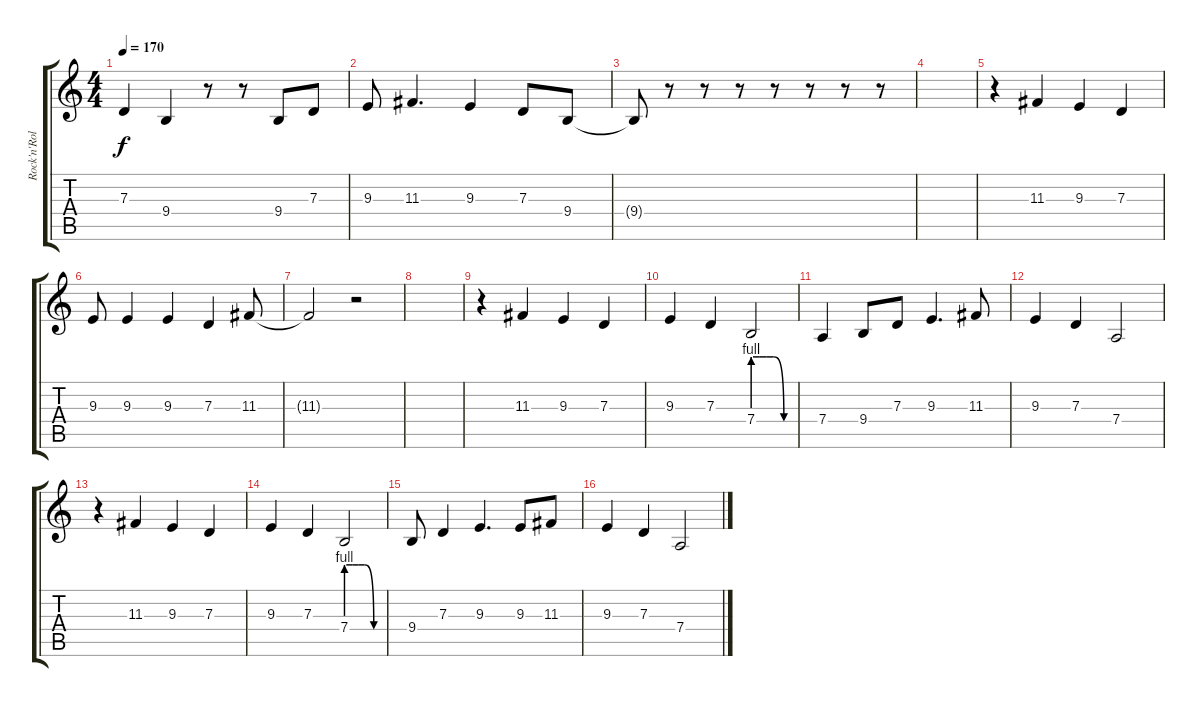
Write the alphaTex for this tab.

\track ("Rock'n'Rolf" "Rock'n'Rol") {instrument lead2sawtooth}
\staff {score tabs}
\tuning (E4 B3 G3 D3 A2 E2) {hide}
\ts (4 4)
\tempo 170
\clef g2
\ks c
7.3.4{dy f} 9.4.4 r.8 r.8 9.4.8 7.3.8 |
9.3.8 11.3.4{d} 9.3.4 7.3.8 9.4.8 |
9.4{t}.8 r.8 r.8 r.8 r.8 r.8 r.8 r.8 |
|
r.4 11.3.4 9.3.4 7.3.4 |
9.3.8 9.3.4 9.3.4 7.3.4 11.3.8 |
11.3{t}.2 r.2 |
|
r.4 11.3.4 9.3.4 7.3.4 |
9.3.4 7.3.4 7.4{be (custom 0 4 10 4 20 4 30 4 45 0 60 0)}.2 |
7.4.4 9.4.8 7.3.8 9.3.4{d} 11.3.8 |
9.3.4 7.3.4 7.4.2 |
r.4 11.3.4 9.3.4 7.3.4 |
9.3.4 7.3.4 7.4{be (custom 0 4 10 4 20 4 30 4 45 0 60 0)}.2 |
9.4.8 7.3.4 9.3.4{d} 9.3.8 11.3.8 |
9.3.4 7.3.4 7.4.2
